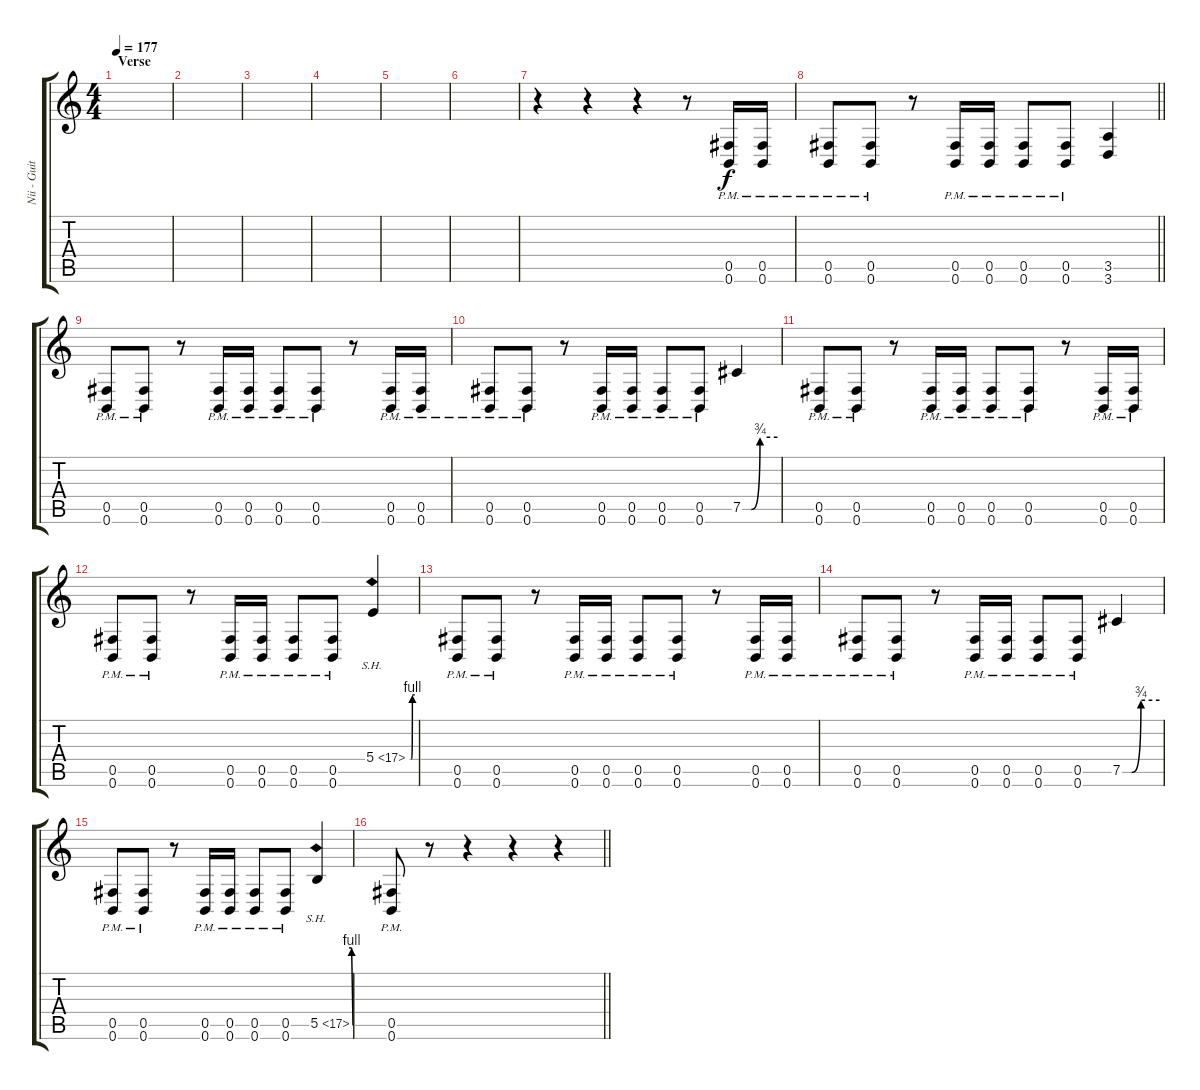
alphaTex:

\track ("Nii - Guitar 2" "Nii - Guit") {instrument distortionguitar}
\staff {score tabs}
\tuning (Db4 Ab3 E3 B2 Gb2 B1) {hide}
\ts (4 4)
\section ("" "Verse")
\tempo 177
\clef g2
\ks c
|
|
|
|
|
|
r.4 r.4 r.4 r.8 (0.5{pm} 0.6{pm}).16 (0.5{pm} 0.6{pm}).16 |
\barLineRight lightlight
(0.5{pm} 0.6{pm}).8 (0.5{pm} 0.6{pm}).8 r.8 (0.5{pm} 0.6{pm}).16 (0.5{pm} 0.6{pm}).16 (0.5{pm} 0.6{pm}).8 (0.5{pm} 0.6{pm}).8 (3.5 3.6).4 |
\section ("" "")
(0.5{pm} 0.6{pm}).8 (0.5{pm} 0.6{pm}).8 r.8 (0.5{pm} 0.6{pm}).16 (0.5{pm} 0.6{pm}).16 (0.5{pm} 0.6{pm}).8 (0.5{pm} 0.6{pm}).8 r.8 (0.5{pm} 0.6{pm}).16 (0.5{pm} 0.6{pm}).16 |
(0.5{pm} 0.6{pm}).8 (0.5{pm} 0.6{pm}).8 r.8 (0.5{pm} 0.6{pm}).16 (0.5{pm} 0.6{pm}).16 (0.5{pm} 0.6{pm}).8 (0.5{pm} 0.6{pm}).8 7.5{be (custom 0 0 15 0 30 3 60 3)}.4 |
(0.5{pm} 0.6{pm}).8 (0.5{pm} 0.6{pm}).8 r.8 (0.5{pm} 0.6{pm}).16 (0.5{pm} 0.6{pm}).16 (0.5{pm} 0.6{pm}).8 (0.5{pm} 0.6{pm}).8 r.8 (0.5{pm} 0.6{pm}).16 (0.5{pm} 0.6{pm}).16 |
(0.5{pm} 0.6{pm}).8 (0.5{pm} 0.6{pm}).8 r.8 (0.5{pm} 0.6{pm}).16 (0.5{pm} 0.6{pm}).16 (0.5{pm} 0.6{pm}).8 (0.5{pm} 0.6{pm}).8 5.4{be (custom 0 0 20 0 30 4 60 4) sh 12}.4 |
(0.5{pm} 0.6{pm}).8 (0.5{pm} 0.6{pm}).8 r.8 (0.5{pm} 0.6{pm}).16 (0.5{pm} 0.6{pm}).16 (0.5{pm} 0.6{pm}).8 (0.5{pm} 0.6{pm}).8 r.8 (0.5{pm} 0.6{pm}).16 (0.5{pm} 0.6{pm}).16 |
(0.5{pm} 0.6{pm}).8 (0.5{pm} 0.6{pm}).8 r.8 (0.5{pm} 0.6{pm}).16 (0.5{pm} 0.6{pm}).16 (0.5{pm} 0.6{pm}).8 (0.5{pm} 0.6{pm}).8 7.5{be (custom 0 0 15 0 30 3 60 3)}.4 |
(0.5{pm} 0.6{pm}).8 (0.5{pm} 0.6{pm}).8 r.8 (0.5{pm} 0.6{pm}).16 (0.5{pm} 0.6{pm}).16 (0.5{pm} 0.6{pm}).8 (0.5{pm} 0.6{pm}).8 5.5{be (custom 0 0 15 0 30 4 60 4) sh 12}.4 |
\barLineRight lightlight
(0.5{pm} 0.6{pm}).8 r.8 r.4 r.4 r.4
